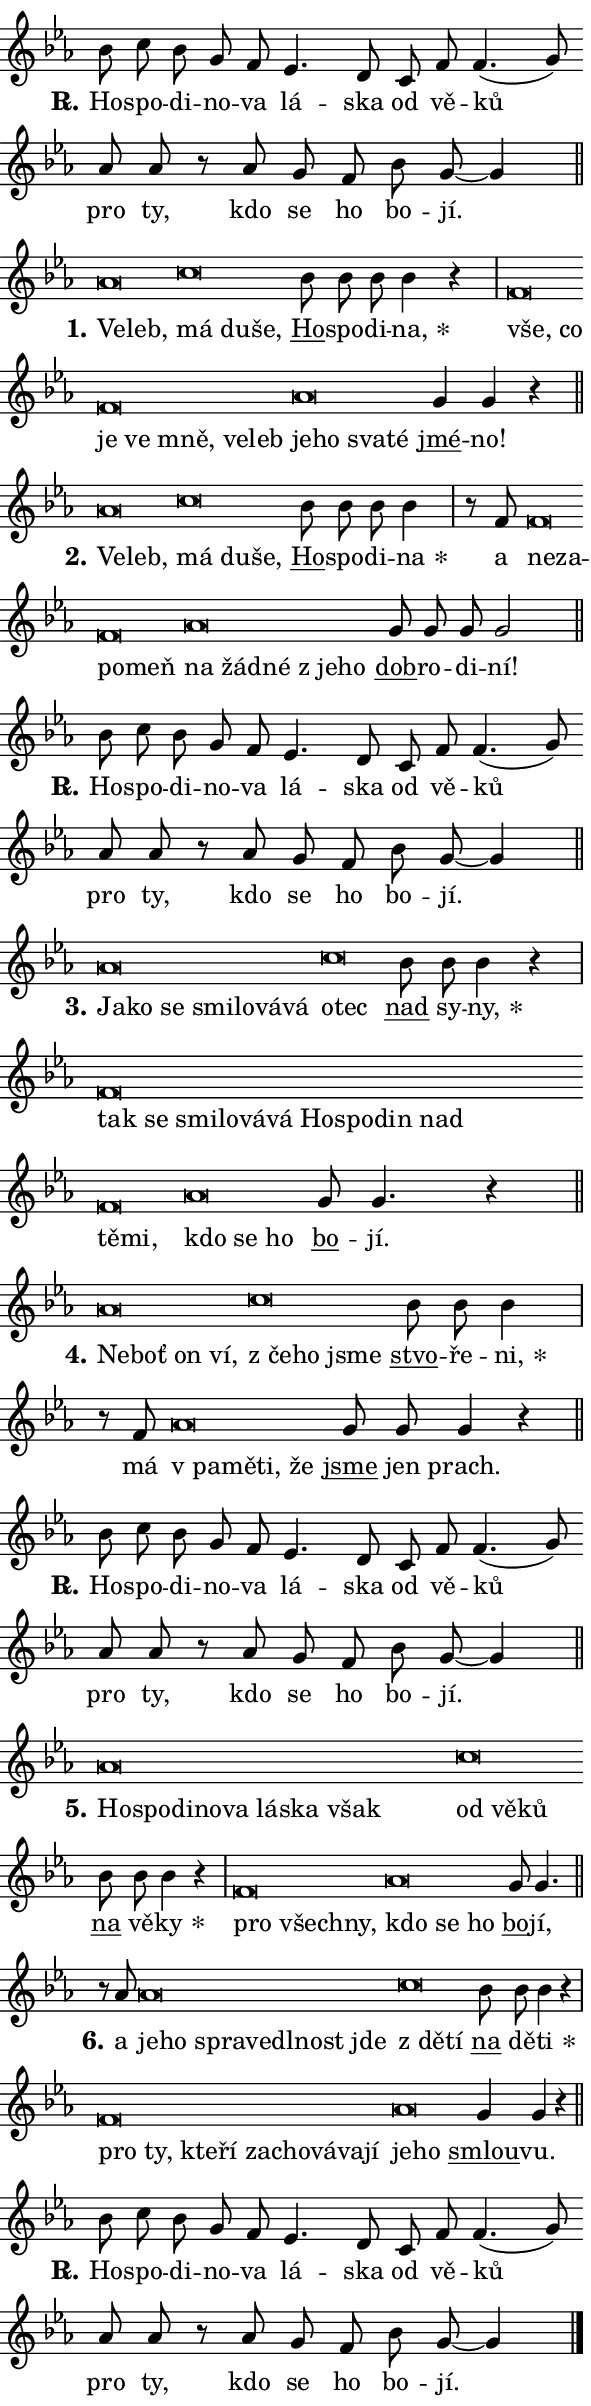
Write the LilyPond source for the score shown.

\version "2.24.0"
\header { tagline = "" }
\paper {
  indent = 0\cm
  top-margin = 0\cm
  right-margin = 0.13\cm % to fit lyric hyphens
  bottom-margin = 0\cm
  left-margin = 0\cm
  paper-width = 10\cm
  page-breaking = #ly:one-page-breaking
  system-system-spacing.basic-distance = #11
  score-system-spacing.basic-distance = #11
  ragged-last = ##f
}


%% Author: Thomas Morley
%% https://lists.gnu.org/archive/html/lilypond-user/2020-05/msg00002.html
#(define (line-position grob)
"Returns position of @var[grob} in current system:
   @code{'start}, if at first time-step
   @code{'end}, if at last time-step
   @code{'middle} otherwise
"
  (let* ((col (ly:item-get-column grob))
         (ln (ly:grob-object col 'left-neighbor))
         (rn (ly:grob-object col 'right-neighbor))
         (col-to-check-left (if (ly:grob? ln) ln col))
         (col-to-check-right (if (ly:grob? rn) rn col))
         (break-dir-left
           (and
             (ly:grob-property col-to-check-left 'non-musical #f)
             (ly:item-break-dir col-to-check-left)))
         (break-dir-right
           (and
             (ly:grob-property col-to-check-right 'non-musical #f)
             (ly:item-break-dir col-to-check-right))))
        (cond ((eqv? 1 break-dir-left) 'start)
              ((eqv? -1 break-dir-right) 'end)
              (else 'middle))))

#(define (tranparent-at-line-position vctor)
  (lambda (grob)
  "Relying on @code{line-position} select the relevant enry from @var{vctor}.
Used to determine transparency,"
    (case (line-position grob)
      ((end) (not (vector-ref vctor 0)))
      ((middle) (not (vector-ref vctor 1)))
      ((start) (not (vector-ref vctor 2))))))

noteHeadBreakVisibility =
#(define-music-function (break-visibility)(vector?)
"Makes @code{NoteHead}s transparent relying on @var{break-visibility}"
#{
  \override NoteHead.transparent =
    #(tranparent-at-line-position break-visibility)
#})

#(define delete-ledgers-for-transparent-note-heads
  (lambda (grob)
    "Reads whether a @code{NoteHead} is transparent.
If so this @code{NoteHead} is removed from @code{'note-heads} from
@var{grob}, which is supposed to be @code{LedgerLineSpanner}.
As a result ledgers are not printed for this @code{NoteHead}"
    (let* ((nhds-array (ly:grob-object grob 'note-heads))
           (nhds-list
             (if (ly:grob-array? nhds-array)
                 (ly:grob-array->list nhds-array)
                 '()))
           ;; Relies on the transparent-property being done before
           ;; Staff.LedgerLineSpanner.after-line-breaking is executed.
           ;; This is fragile ...
           (to-keep
             (remove
               (lambda (nhd)
                 (ly:grob-property nhd 'transparent #f))
               nhds-list)))
      ;; TODO find a better method to iterate over grob-arrays, similiar
      ;; to filter/remove etc for lists
      ;; For now rebuilt from scratch
      (set! (ly:grob-object grob 'note-heads)  '())
      (for-each
        (lambda (nhd)
          (ly:pointer-group-interface::add-grob grob 'note-heads nhd))
        to-keep))))

squashNotes = {
  \override NoteHead.X-extent = #'(-0.2 . 0.2)
  \override NoteHead.Y-extent = #'(-0.75 . 0)
  \override NoteHead.stencil =
    #(lambda (grob)
       (let ((pos (ly:grob-property grob 'staff-position)))
         (begin
           (if (< pos -7) (display "ERROR: Lower brevis then expected\n") (display ""))
           (if (<= pos -6) ly:text-interface::print ly:note-head::print))))
}
unSquashNotes = {
  \revert NoteHead.X-extent
  \revert NoteHead.Y-extent
  \revert NoteHead.stencil
}

hideNotes = \noteHeadBreakVisibility #begin-of-line-visible
unHideNotes = \noteHeadBreakVisibility #all-visible

% work-around for resetting accidentals
% https://lilypond.org/doc/v2.23/Documentation/notation/displaying-rhythms#unmetered-music
cadenzaMeasure = {
  \cadenzaOff
  \partial 1024 s1024
  \cadenzaOn
}

#(define-markup-command (accent layout props text) (markup?)
  "Underline accented syllable"
  (interpret-markup layout props
    #{\markup \override #'(offset . 4.3) \underline { #text }#}))

responsum = \markup \concat {
  "R" \hspace #-1.05 \path #0.1 #'((moveto 0 0.07) (lineto 0.9 0.8)) \hspace #0.05 "."
}

spaceSize = #0.6828661417322834 % exact space size for TeX Gyre Schola

\layout {
  \context {
    \Staff
    \remove "Time_signature_engraver"
    \override LedgerLineSpanner.after-line-breaking = #delete-ledgers-for-transparent-note-heads
  }
  \context {
    \Lyrics {
      \override LyricSpace.minimum-distance = \spaceSize
      \override LyricText.font-name = #"TeX Gyre Schola"
      \override LyricText.font-size = 1
      \override StanzaNumber.font-name = #"TeX Gyre Schola Bold"
      \override StanzaNumber.font-size = 1
    }
  }
  \context {
    \Score 
    \override NoteHead.text =
      #(lambda (grob) 
        (let ((pos (ly:grob-property grob 'staff-position)))
          #{\markup {
            \combine
              \halign #-0.55 \raise #(if (= pos -6) 0 0.5) \override #'(thickness . 2) \draw-line #'(3.2 . 0)
              \musicglyph "noteheads.sM1"
          }#}))
  }
}

% magnetic-lyrics.ily
%
%   written by
%     Jean Abou Samra <jean@abou-samra.fr>
%     Werner Lemberg <wl@gnu.org>
%
%   adapted by
%     Jiri Hon <jiri.hon@gmail.com>
%
% Version 2022-Apr-15

% https://www.mail-archive.com/lilypond-user@gnu.org/msg149350.html

#(define (Left_hyphen_pointer_engraver context)
   "Collect syllable-hyphen-syllable occurrences in lyrics and store
them in properties.  This engraver only looks to the left.  For
example, if the lyrics input is @code{foo -- bar}, it does the
following.

@itemize @bullet
@item
Set the @code{text} property of the @code{LyricHyphen} grob between
@q{foo} and @q{bar} to @code{foo}.

@item
Set the @code{left-hyphen} property of the @code{LyricText} grob with
text @q{foo} to the @code{LyricHyphen} grob between @q{foo} and
@q{bar}.
@end itemize

Use this auxiliary engraver in combination with the
@code{lyric-@/text::@/apply-@/magnetic-@/offset!} hook."
   (let ((hyphen #f)
         (text #f))
     (make-engraver
      (acknowledgers
       ((lyric-syllable-interface engraver grob source-engraver)
        (set! text grob)))
      (end-acknowledgers
       ((lyric-hyphen-interface engraver grob source-engraver)
        ;(when (not (grob::has-interface grob 'lyric-space-interface))
          (set! hyphen grob)));)
      ((stop-translation-timestep engraver)
       (when (and text hyphen)
         (ly:grob-set-object! text 'left-hyphen hyphen))
       (set! text #f)
       (set! hyphen #f)))))

#(define (lyric-text::apply-magnetic-offset! grob)
   "If the space between two syllables is less than the value in
property @code{LyricText@/.details@/.squash-threshold}, move the right
syllable to the left so that it gets concatenated with the left
syllable.

Use this function as a hook for
@code{LyricText@/.after-@/line-@/breaking} if the
@code{Left_@/hyphen_@/pointer_@/engraver} is active."
   (let ((hyphen (ly:grob-object grob 'left-hyphen #f)))
     (when hyphen
       (let ((left-text (ly:spanner-bound hyphen LEFT)))
         (when (grob::has-interface left-text 'lyric-syllable-interface)
           (let* ((common (ly:grob-common-refpoint grob left-text X))
                  (this-x-ext (ly:grob-extent grob common X))
                  (left-x-ext
                   (begin
                     ;; Trigger magnetism for left-text.
                     (ly:grob-property left-text 'after-line-breaking)
                     (ly:grob-extent left-text common X)))
                  ;; `delta` is the gap width between two syllables.
                  (delta (- (interval-start this-x-ext)
                            (interval-end left-x-ext)))
                  (details (ly:grob-property grob 'details))
                  (threshold (assoc-get 'squash-threshold details 0.2)))
             (when (< delta threshold)
               (let* (;; We have to manipulate the input text so that
                      ;; ligatures crossing syllable boundaries are not
                      ;; disabled.  For languages based on the Latin
                      ;; script this is essentially a beautification.
                      ;; However, for non-Western scripts it can be a
                      ;; necessity.
                      (lt (ly:grob-property left-text 'text))
                      (rt (ly:grob-property grob 'text))
                      (is-space (grob::has-interface hyphen 'lyric-space-interface))
                      (space (if is-space " " ""))
                      (extra-delta (if is-space spaceSize 0))
                      ;; Append new syllable.
                      (ltrt-space (if (and (string? lt) (string? rt))
                                (string-append lt space rt)
                                (make-concat-markup (list lt space rt))))
                      ;; Right-align `ltrt` to the right side.
                      (ltrt-space-markup (grob-interpret-markup
                               grob
                               (make-translate-markup
                                (cons (interval-length this-x-ext) 0)
                                (make-right-align-markup ltrt-space)))))
                 (begin
                   ;; Don't print `left-text`.
                   (ly:grob-set-property! left-text 'stencil #f)
                   ;; Set text and stencil (which holds all collected
                   ;; syllables so far) and shift it to the left.
                   (ly:grob-set-property! grob 'text ltrt-space)
                   (ly:grob-set-property! grob 'stencil ltrt-space-markup)
                   (ly:grob-translate-axis! grob (- (- delta extra-delta)) X))))))))))


#(define (lyric-hyphen::displace-bounds-first grob)
   ;; Make very sure this callback isn't triggered too early.
   (let ((left (ly:spanner-bound grob LEFT))
         (right (ly:spanner-bound grob RIGHT)))
     (ly:grob-property left 'after-line-breaking)
     (ly:grob-property right 'after-line-breaking)
     (ly:lyric-hyphen::print grob)))

squashThreshold = #0.4

\layout {
  \context {
    \Lyrics
    \consists #Left_hyphen_pointer_engraver
    \override LyricText.after-line-breaking =
      #lyric-text::apply-magnetic-offset!
    \override LyricHyphen.stencil = #lyric-hyphen::displace-bounds-first
    \override LyricText.details.squash-threshold = \squashThreshold
    \override LyricHyphen.minimum-distance = 0
    \override LyricHyphen.minimum-length = \squashThreshold
  }
}

squashText = \override LyricText.details.squash-threshold = 9999
unSquashText = \override LyricText.details.squash-threshold = \squashThreshold

leftText = \override LyricText.self-alignment-X = #LEFT
unLeftText = \revert LyricText.self-alignment-X

starOffset = #(lambda (grob) 
                (let ((x_offset (ly:self-alignment-interface::aligned-on-x-parent grob)))
                  (if (= x_offset 0) 0 (+ x_offset 1.2))))

star = #(define-music-function (syllable)(string?)
"Append star separator at the end of a syllable"
#{
  \once \override LyricText.X-offset = #starOffset
  \lyricmode { \markup {
    #syllable
    \override #'((font-name . "TeX Gyre Schola Bold")) \hspace #0.2 \lower #0.65 \larger "*"
  } }
#})

starAccent = #(define-music-function (syllable)(string?)
"Append star separator at the end of a syllable and make accent"
#{
  \once \override LyricText.X-offset = #starOffset
  \lyricmode { \markup {
    \accent #syllable
    \override #'((font-name . "TeX Gyre Schola Bold")) \hspace #0.2 \lower #0.65 \larger "*"
  } }
#})

breath = #(define-music-function (syllable)(string?)
"Append breathing indicator at the end of a syllable"
#{
  \lyricmode { \markup { #syllable "+" } }
#})

optionalBreath = #(define-music-function (syllable)(string?)
"Append optional breathing indicator at the end of a syllable"
#{
  \lyricmode { \markup { #syllable "(+)" } }
#})


\score {
    <<
        \new Voice = "melody" { \cadenzaOn \key es \major \relative { bes'8 c bes g f es4. d8 \bar "" c f f4.( g8)] \bar "" as as \bar "" r as g f bes g~ g4 \cadenzaMeasure \bar "||" \break } }
        \new Lyrics \lyricsto "melody" { \lyricmode { \set stanza = \responsum
Ho -- spo -- di -- no -- va lá -- ska od vě -- ků pro ty, kdo se ho bo -- jí. } }
    >>
    \layout {}
}

\score {
    <<
        \new Voice = "melody" { \cadenzaOn \key es \major \relative { \squashNotes as'\breve*1/16 \hideNotes \breve*1/16 \bar "" \unHideNotes \unSquashNotes \squashNotes c\breve*1/16 \hideNotes \breve*1/16 \breve*1/16 \bar "" \unHideNotes \unSquashNotes \bar "" bes8 bes bes bes4 r \cadenzaMeasure \bar "|" \squashNotes f\breve*1/16 \hideNotes \breve*1/16 \bar "" \breve*1/16 \bar "" \breve*1/16 \bar "" \breve*1/16 \bar "" \breve*1/16 \breve*1/16 \bar "" \unHideNotes \unSquashNotes \squashNotes as\breve*1/16 \hideNotes \breve*1/16 \bar "" \breve*1/16 \breve*1/16 \bar "" \unHideNotes \unSquashNotes \bar "" g4 g r \cadenzaMeasure \bar "||" \break } }
        \new Lyrics \lyricsto "melody" { \lyricmode { \set stanza = "1."
\leftText Ve -- \squashText leb, \unSquashText má \squashText du -- še, \unLeftText \unSquashText \markup \accent Ho -- spo -- di -- \star na, \leftText vše, \squashText co je ve mně, ve -- leb \unSquashText je -- \squashText ho sva -- té \unLeftText \unSquashText \markup \accent jmé -- no! } }
    >>
    \layout {}
}

\score {
    <<
        \new Voice = "melody" { \cadenzaOn \key es \major \relative { \squashNotes as'\breve*1/16 \hideNotes \breve*1/16 \bar "" \unHideNotes \unSquashNotes \squashNotes c\breve*1/16 \hideNotes \breve*1/16 \breve*1/16 \bar "" \unHideNotes \unSquashNotes \bar "" bes8 bes bes bes4 \cadenzaMeasure \bar "|" r8 f8 \squashNotes f\breve*1/16 \hideNotes \breve*1/16 \bar "" \breve*1/16 \breve*1/16 \bar "" \unHideNotes \unSquashNotes \squashNotes as\breve*1/16 \hideNotes \breve*1/16 \bar "" \breve*1/16 \bar "" \breve*1/16 \breve*1/16 \bar "" \unHideNotes \unSquashNotes \bar "" g8 g g g2 \cadenzaMeasure \bar "||" \break } }
        \new Lyrics \lyricsto "melody" { \lyricmode { \set stanza = "2."
\leftText Ve -- \squashText leb, \unSquashText má \squashText du -- še, \unLeftText \unSquashText \markup \accent Ho -- spo -- di -- \star na a \leftText ne -- \squashText za -- po -- meň \unSquashText na \squashText žád -- né "z je" -- ho \unLeftText \unSquashText \markup \accent dob -- ro -- di -- ní! } }
    >>
    \layout {}
}

\score {
    <<
        \new Voice = "melody" { \cadenzaOn \key es \major \relative { bes'8 c bes g f es4. d8 \bar "" c f f4.( g8)] \bar "" as as \bar "" r as g f bes g~ g4 \cadenzaMeasure \bar "||" \break } }
        \new Lyrics \lyricsto "melody" { \lyricmode { \set stanza = \responsum
Ho -- spo -- di -- no -- va lá -- ska od vě -- ků pro ty, kdo se ho bo -- jí. } }
    >>
    \layout {}
}

\score {
    <<
        \new Voice = "melody" { \cadenzaOn \key es \major \relative { \squashNotes as'\breve*1/16 \hideNotes \breve*1/16 \bar "" \breve*1/16 \bar "" \breve*1/16 \bar "" \breve*1/16 \bar "" \breve*1/16 \breve*1/16 \bar "" \unHideNotes \unSquashNotes \squashNotes c\breve*1/16 \hideNotes \breve*1/16 \bar "" \unHideNotes \unSquashNotes \bar "" bes8 bes bes4 r \cadenzaMeasure \bar "|" \squashNotes f\breve*1/16 \hideNotes \breve*1/16 \bar "" \breve*1/16 \bar "" \breve*1/16 \bar "" \breve*1/16 \bar "" \breve*1/16 \bar "" \breve*1/16 \bar "" \breve*1/16 \bar "" \breve*1/16 \bar "" \breve*1/16 \bar "" \breve*1/16 \breve*1/16 \bar "" \unHideNotes \unSquashNotes \squashNotes as\breve*1/16 \hideNotes \breve*1/16 \breve*1/16 \bar "" \unHideNotes \unSquashNotes \bar "" g8 g4. r4 \cadenzaMeasure \bar "||" \break } }
        \new Lyrics \lyricsto "melody" { \lyricmode { \set stanza = "3."
\leftText Ja -- \squashText ko se smi -- lo -- vá -- vá \unSquashText o -- \squashText tec \unLeftText \unSquashText \markup \accent nad sy -- \star ny, \leftText tak \squashText se smi -- lo -- vá -- vá Ho -- spo -- din nad tě -- mi, \unSquashText kdo \squashText se ho \unLeftText \unSquashText \markup \accent bo -- jí. } }
    >>
    \layout {}
}

\score {
    <<
        \new Voice = "melody" { \cadenzaOn \key es \major \relative { \squashNotes as'\breve*1/16 \hideNotes \breve*1/16 \bar "" \breve*1/16 \breve*1/16 \bar "" \unHideNotes \unSquashNotes \squashNotes c\breve*1/16 \hideNotes \breve*1/16 \breve*1/16 \bar "" \unHideNotes \unSquashNotes \bar "" bes8 bes bes4 \cadenzaMeasure \bar "|" r8 f8 \squashNotes as\breve*1/16 \hideNotes \breve*1/16 \bar "" \breve*1/16 \breve*1/16 \bar "" \unHideNotes \unSquashNotes \bar "" g8 g g4 r4 \cadenzaMeasure \bar "||" \break } }
        \new Lyrics \lyricsto "melody" { \lyricmode { \set stanza = "4."
\leftText Ne -- \squashText boť on ví, \unSquashText "z če" -- \squashText ho jsme \unLeftText \unSquashText \markup \accent stvo -- ře -- \star ni, má \leftText "v pa" -- \squashText mě -- ti, že \unLeftText \unSquashText \markup \accent jsme jen prach. } }
    >>
    \layout {}
}

\score {
    <<
        \new Voice = "melody" { \cadenzaOn \key es \major \relative { bes'8 c bes g f es4. d8 \bar "" c f f4.( g8)] \bar "" as as \bar "" r as g f bes g~ g4 \cadenzaMeasure \bar "||" \break } }
        \new Lyrics \lyricsto "melody" { \lyricmode { \set stanza = \responsum
Ho -- spo -- di -- no -- va lá -- ska od vě -- ků pro ty, kdo se ho bo -- jí. } }
    >>
    \layout {}
}

\score {
    <<
        \new Voice = "melody" { \cadenzaOn \key es \major \relative { \squashNotes as'\breve*1/16 \hideNotes \breve*1/16 \bar "" \breve*1/16 \bar "" \breve*1/16 \bar "" \breve*1/16 \bar "" \breve*1/16 \bar "" \breve*1/16 \breve*1/16 \bar "" \unHideNotes \unSquashNotes \squashNotes c\breve*1/16 \hideNotes \breve*1/16 \breve*1/16 \bar "" \unHideNotes \unSquashNotes \bar "" bes8 bes bes4 r \cadenzaMeasure \bar "|" \squashNotes f\breve*1/16 \hideNotes \breve*1/16 \breve*1/16 \bar "" \unHideNotes \unSquashNotes \squashNotes as\breve*1/16 \hideNotes \breve*1/16 \breve*1/16 \bar "" \unHideNotes \unSquashNotes \bar "" g8 g4. \cadenzaMeasure \bar "||" \break } }
        \new Lyrics \lyricsto "melody" { \lyricmode { \set stanza = "5."
\leftText Ho -- \squashText spo -- di -- no -- va lá -- ska však \unSquashText od \squashText vě -- ků \unLeftText \unSquashText \markup \accent na vě -- \star ky \leftText pro \squashText všech -- ny, \unSquashText kdo \squashText se ho \unLeftText \unSquashText \markup \accent bo -- jí, } }
    >>
    \layout {}
}

\score {
    <<
        \new Voice = "melody" { \cadenzaOn \key es \major \relative { r8 as'8 \squashNotes as\breve*1/16 \hideNotes \breve*1/16 \bar "" \breve*1/16 \bar "" \breve*1/16 \bar "" \breve*1/16 \bar "" \breve*1/16 \breve*1/16 \bar "" \unHideNotes \unSquashNotes \squashNotes c\breve*1/16 \hideNotes \breve*1/16 \bar "" \unHideNotes \unSquashNotes \bar "" bes8 bes bes4 r \cadenzaMeasure \bar "|" \squashNotes f\breve*1/16 \hideNotes \breve*1/16 \bar "" \breve*1/16 \bar "" \breve*1/16 \bar "" \breve*1/16 \bar "" \breve*1/16 \bar "" \breve*1/16 \bar "" \breve*1/16 \breve*1/16 \bar "" \unHideNotes \unSquashNotes \squashNotes as\breve*1/16 \hideNotes \breve*1/16 \bar "" \unHideNotes \unSquashNotes \bar "" g4 g r \cadenzaMeasure \bar "||" \break } }
        \new Lyrics \lyricsto "melody" { \lyricmode { \set stanza = "6."
a \leftText je -- \squashText ho spra -- ve -- dl -- nost jde \unSquashText "z dě" -- \squashText tí \unLeftText \unSquashText \markup \accent na dě -- \star ti \leftText pro \squashText ty, kte -- ří za -- cho -- vá -- va -- jí \unSquashText je -- \squashText ho \unLeftText \unSquashText \markup \accent smlou -- vu. } }
    >>
    \layout {}
}

\score {
    <<
        \new Voice = "melody" { \cadenzaOn \key es \major \relative { bes'8 c bes g f es4. d8 \bar "" c f f4.( g8)] \bar "" as as \bar "" r as g f bes g~ g4 \cadenzaMeasure \bar "||" \break } \bar "|." }
        \new Lyrics \lyricsto "melody" { \lyricmode { \set stanza = \responsum
Ho -- spo -- di -- no -- va lá -- ska od vě -- ků pro ty, kdo se ho bo -- jí. } }
    >>
    \layout {}
}
